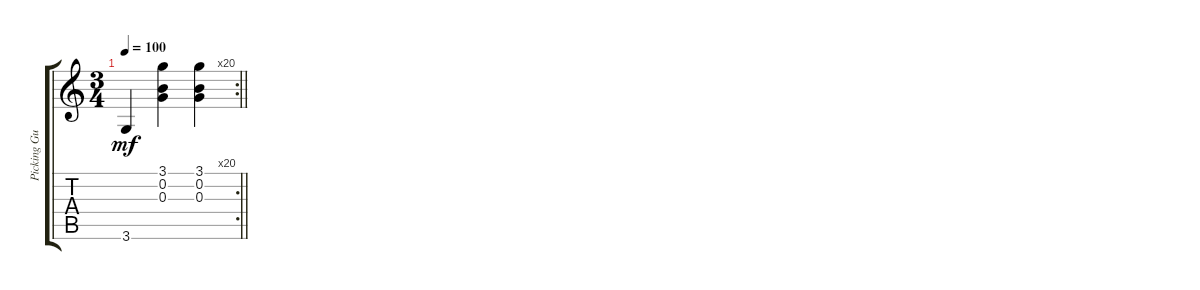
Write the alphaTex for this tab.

\track ("Picking Guitar" "Picking Gu") {instrument acousticguitarnylon}
\staff {score tabs}
\tuning (E4 B3 G3 D3 A2 E2) {hide}
\rc 20
\ts (3 4)
\tempo 100
\clef g2
\barLineRight lightlight
\ks c
3.6.4{dy mf} (3.1 0.2 0.3).4 (3.1 0.2 0.3).4
